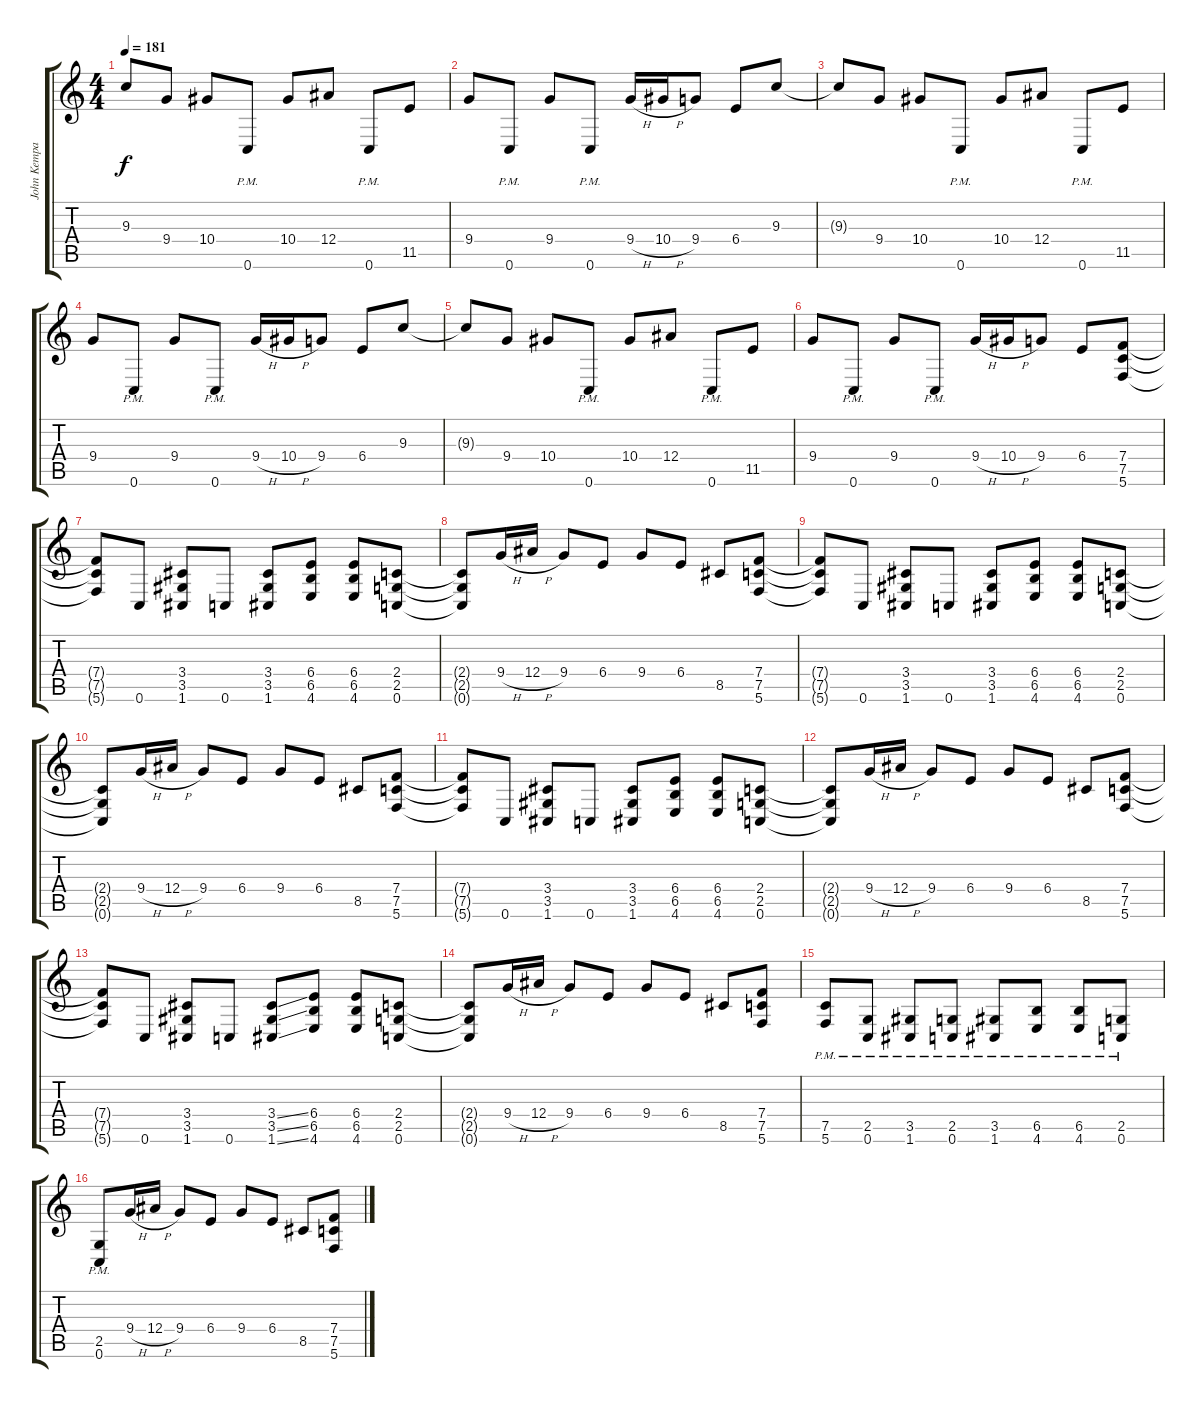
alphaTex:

\track ("John Kempainen (Rhythm Guitar)" "John Kempa") {instrument distortionguitar}
\staff {score tabs}
\tuning (C4 G3 Eb3 Bb2 F2 C2) {hide}
\ts (4 4)
\tempo 181
\clef g2
\ks c
9.3{t}.8{dy f} 9.4.8 10.4.8 0.6{pm}.8 10.4.8 12.4.8 0.6{pm}.8 11.5.8 |
9.4.8 0.6{pm}.8 9.4.8 0.6{pm}.8 9.4{h}.16 10.4{h}.16 9.4.8 6.4.8 9.3.8 |
9.3{t}.8 9.4.8 10.4.8 0.6{pm}.8 10.4.8 12.4.8 0.6{pm}.8 11.5.8 |
9.4.8 0.6{pm}.8 9.4.8 0.6{pm}.8 9.4{h}.16 10.4{h}.16 9.4.8 6.4.8 9.3.8 |
9.3{t}.8 9.4.8 10.4.8 0.6{pm}.8 10.4.8 12.4.8 0.6{pm}.8 11.5.8 |
9.4.8 0.6{pm}.8 9.4.8 0.6{pm}.8 9.4{h}.16 10.4{h}.16 9.4.8 6.4.8 (7.4 7.5 5.6).8 |
(7.4{t} 7.5{t} 5.6{t}).8 0.6.8 (3.4 3.5 1.6).8 0.6.8 (3.4 3.5 1.6).8 (6.4 6.5 4.6).8 (6.4 6.5 4.6).8 (2.4 2.5 0.6).8 |
(2.4{t} 2.5{t} 0.6{t}).8 9.4{h}.16 12.4{h}.16 9.4.8 6.4.8 9.4.8 6.4.8 8.5.8 (7.4 7.5 5.6).8 |
(7.4{t} 7.5{t} 5.6{t}).8 0.6.8 (3.4 3.5 1.6).8 0.6.8 (3.4 3.5 1.6).8 (6.4 6.5 4.6).8 (6.4 6.5 4.6).8 (2.4 2.5 0.6).8 |
(2.4{t} 2.5{t} 0.6{t}).8 9.4{h}.16 12.4{h}.16 9.4.8 6.4.8 9.4.8 6.4.8 8.5.8 (7.4 7.5 5.6).8 |
(7.4{t} 7.5{t} 5.6{t}).8 0.6.8 (3.4 3.5 1.6).8 0.6.8 (3.4 3.5 1.6).8 (6.4 6.5 4.6).8 (6.4 6.5 4.6).8 (2.4 2.5 0.6).8 |
(2.4{t} 2.5{t} 0.6{t}).8 9.4{h}.16 12.4{h}.16 9.4.8 6.4.8 9.4.8 6.4.8 8.5.8 (7.4 7.5 5.6).8 |
(7.4{t} 7.5{t} 5.6{t}).8 0.6.8 (3.4 3.5 1.6).8 0.6.8 (3.4{ss} 3.5{ss} 1.6{ss}).8 (6.4 6.5 4.6).8 (6.4 6.5 4.6).8 (2.4 2.5 0.6).8 |
(2.4{t} 2.5{t} 0.6{t}).8 9.4{h}.16 12.4{h}.16 9.4.8 6.4.8 9.4.8 6.4.8 8.5.8 (7.4 7.5 5.6).8 |
(7.5{pm} 5.6{pm}).8 (2.5{pm} 0.6{pm}).8 (3.5{pm} 1.6{pm}).8 (2.5{pm} 0.6{pm}).8 (3.5{pm} 1.6{pm}).8 (6.5{pm} 4.6{pm}).8 (6.5{pm} 4.6{pm}).8 (2.5{pm} 0.6{pm}).8 |
(2.5{pm} 0.6{pm}).8 9.4{h}.16 12.4{h}.16 9.4.8 6.4.8 9.4.8 6.4.8 8.5.8 (7.4 7.5 5.6).8
